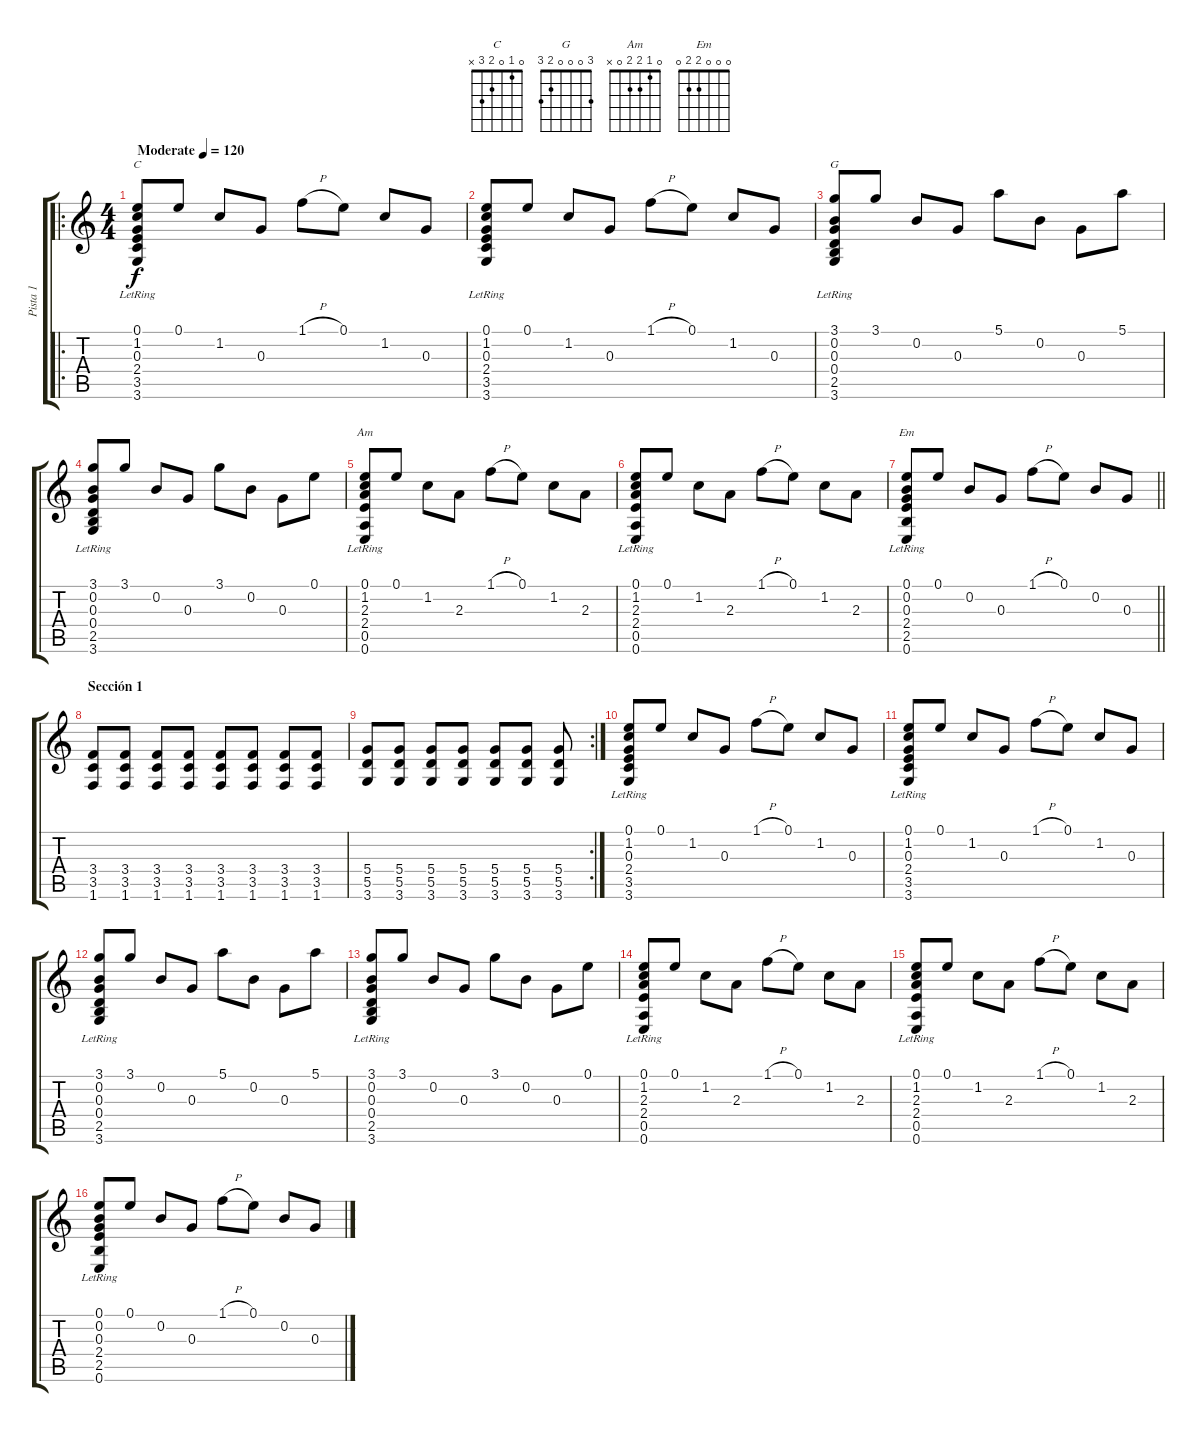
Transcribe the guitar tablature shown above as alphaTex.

\track ("Pista 1" "Pista 1") {instrument acousticguitarnylon}
\staff {score tabs}
\tuning (E4 B3 G3 D3 A2 E2) {hide}
\chord ("C" 0 1 0 2 3 x)
\chord ("G" 3 0 0 0 2 3)
\chord ("Am" 0 1 2 2 0 x)
\chord ("Em" 0 0 0 2 2 0)
\ro
\ts (4 4)
\tempo (120 "Moderate")
\clef g2
\ks c
(0.1 1.2 0.3{lr} 2.4{lr} 3.5{lr} 3.6{lr}).8{ch "C" dy f instrument acousticguitarnylon} 0.1.8 1.2.8 0.3.8 1.1{h}.8 0.1.8 1.2.8 0.3.8 |
(0.1{lr} 1.2{lr} 0.3{lr} 2.4{lr} 3.5{lr} 3.6{lr}).8 0.1.8 1.2.8 0.3.8 1.1{h}.8 0.1.8 1.2.8 0.3.8 |
(3.1{lr} 0.2{lr} 0.3{lr} 0.4{lr} 2.5{lr} 3.6{lr}).8{ch "G"} 3.1.8 0.2.8 0.3.8 5.1.8 0.2.8 0.3.8 5.1.8 |
(3.1{lr} 0.2{lr} 0.3{lr} 0.4{lr} 2.5{lr} 3.6{lr}).8 3.1.8 0.2.8 0.3.8 3.1.8 0.2.8 0.3.8 0.1.8 |
(0.1{lr} 1.2{lr} 2.3{lr} 2.4{lr} 0.5{lr} 0.6{lr}).8{ch "Am"} 0.1.8 1.2.8 2.3.8 1.1{h}.8 0.1.8 1.2.8 2.3.8 |
(0.1{lr} 1.2{lr} 2.3{lr} 2.4{lr} 0.5{lr} 0.6{lr}).8 0.1.8 1.2.8 2.3.8 1.1{h}.8 0.1.8 1.2.8 2.3.8 |
\barLineRight lightlight
(0.1{lr} 0.2{lr} 0.3{lr} 2.4{lr} 2.5{lr} 0.6{lr}).8{ch "Em"} 0.1.8 0.2.8 0.3.8 1.1{h}.8 0.1.8 0.2.8 0.3.8 |
\section ("" "Sección 1")
(3.4 3.5 1.6).8 (3.4 3.5 1.6).8 (3.4 3.5 1.6).8 (3.4 3.5 1.6).8 (3.4 3.5 1.6).8 (3.4 3.5 1.6).8 (3.4 3.5 1.6).8 (3.4 3.5 1.6).8 |
\rc 2
(5.4 5.5 3.6).8 (5.4 5.5 3.6).8 (5.4 5.5 3.6).8 (5.4 5.5 3.6).8 (5.4 5.5 3.6).8 (5.4 5.5 3.6).8 (5.4 5.5 3.6).8 |
(0.1{lr} 1.2{lr} 0.3{lr} 2.4{lr} 3.5{lr} 3.6{lr}).8 0.1.8 1.2.8 0.3.8 1.1{h}.8 0.1.8 1.2.8 0.3.8 |
(0.1{lr} 1.2{lr} 0.3{lr} 2.4{lr} 3.5{lr} 3.6{lr}).8 0.1.8 1.2.8 0.3.8 1.1{h}.8 0.1.8 1.2.8 0.3.8 |
(3.1{lr} 0.2{lr} 0.3{lr} 0.4{lr} 2.5{lr} 3.6{lr}).8 3.1.8 0.2.8 0.3.8 5.1.8 0.2.8 0.3.8 5.1.8 |
(3.1{lr} 0.2{lr} 0.3{lr} 0.4{lr} 2.5{lr} 3.6{lr}).8 3.1.8 0.2.8 0.3.8 3.1.8 0.2.8 0.3.8 0.1.8 |
(0.1{lr} 1.2{lr} 2.3{lr} 2.4{lr} 0.5{lr} 0.6{lr}).8 0.1.8 1.2.8 2.3.8 1.1{h}.8 0.1.8 1.2.8 2.3.8 |
(0.1{lr} 1.2{lr} 2.3{lr} 2.4{lr} 0.5{lr} 0.6{lr}).8 0.1.8 1.2.8 2.3.8 1.1{h}.8 0.1.8 1.2.8 2.3.8 |
(0.1{lr} 0.2{lr} 0.3{lr} 2.4{lr} 2.5{lr} 0.6{lr}).8 0.1.8 0.2.8 0.3.8 1.1{h}.8 0.1.8 0.2.8 0.3.8
